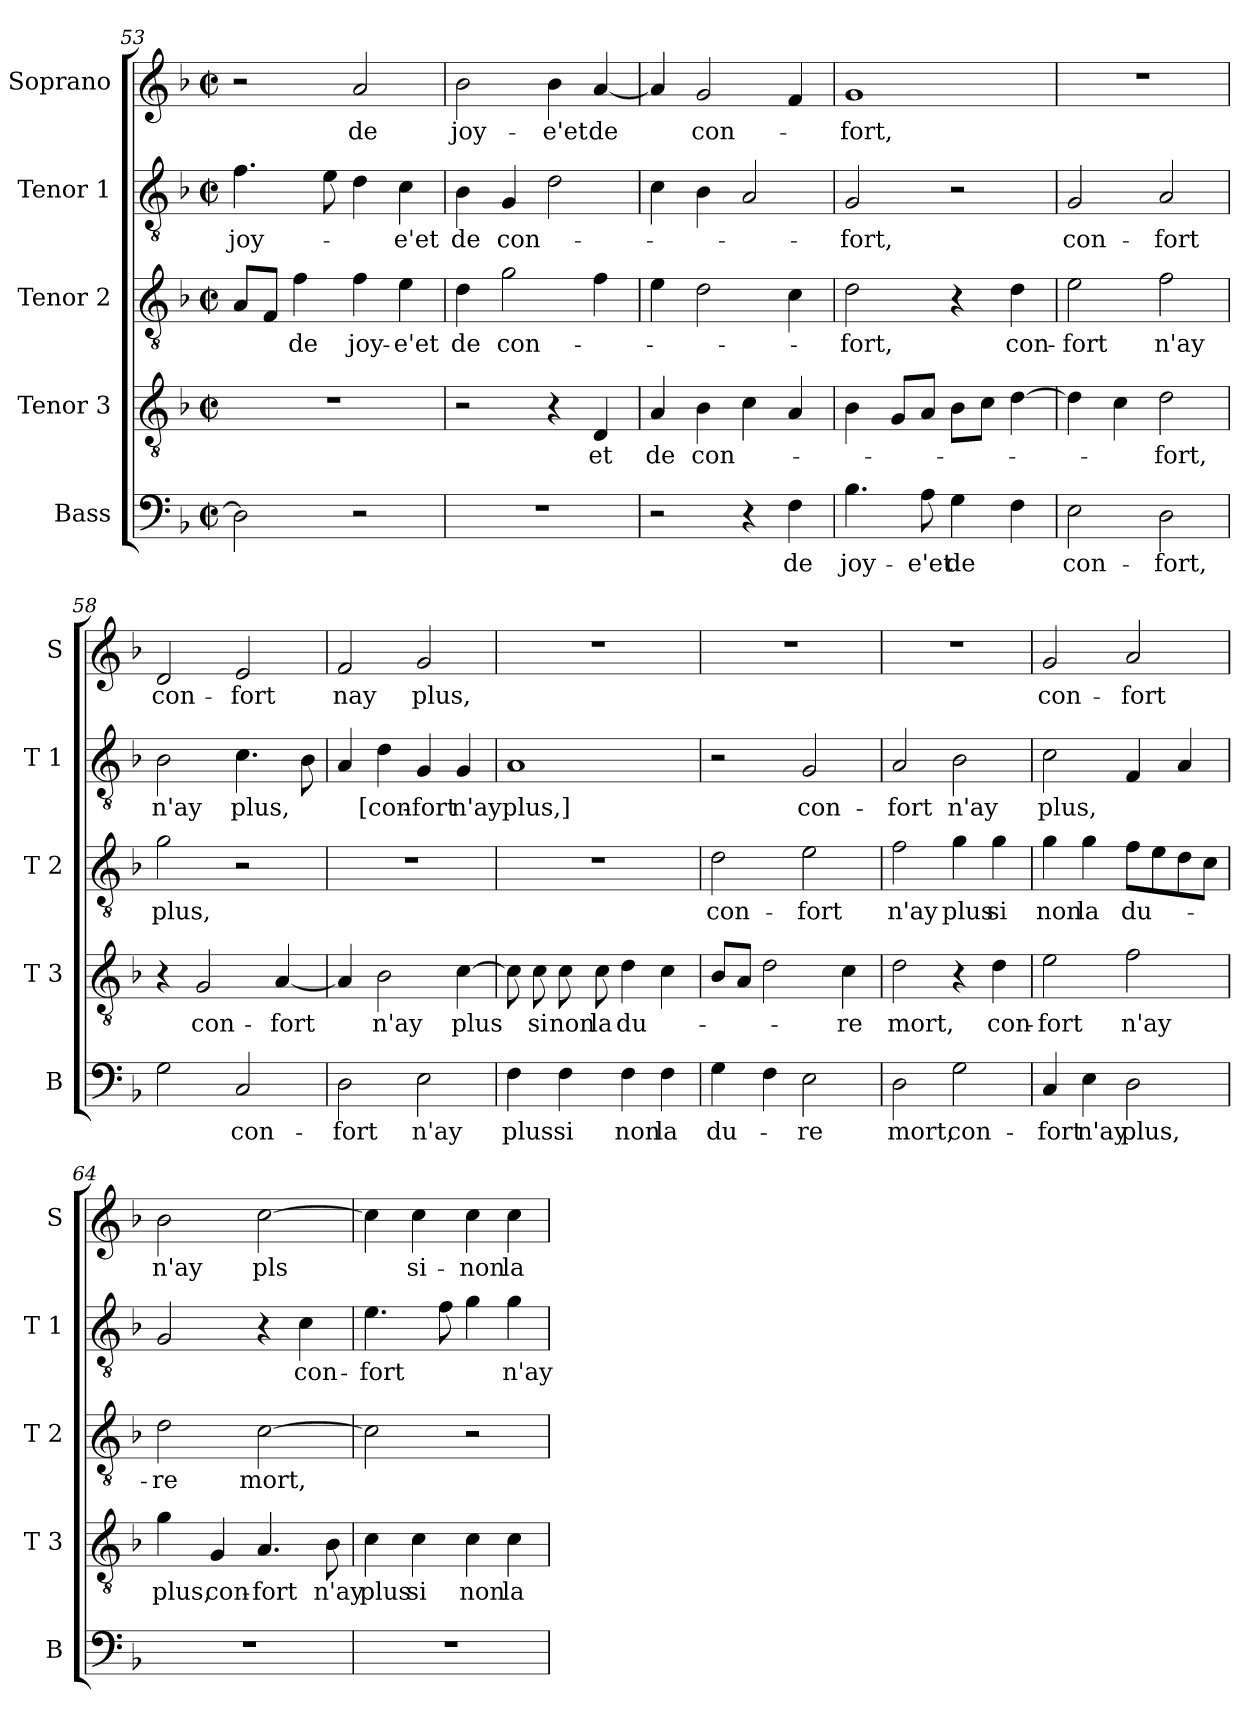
**kern	**text	**kern	**text	**kern	**text	**kern	**text	**kern	**text
*part5	*part5	*part4	*part4	*part3	*part3	*part2	*part2	*part1	*part1
*staff5	*staff5	*staff4	*staff4	*staff3	*staff3	*staff2	*staff2	*staff1	*staff1
*I"Bass	*	*I"Tenor 3	*	*I"Tenor 2	*	*I"Tenor 1	*	*I"Soprano	*
*I'B	*	*I'T 3	*	*I'T 2	*	*I'T 1	*	*I'S	*
*clefF4	*	*clefGv2	*	*clefGv2	*	*clefGv2	*	*clefG2	*
*k[b-]	*	*k[b-]	*	*k[b-]	*	*k[b-]	*	*k[b-]	*
*F:	*	*F:	*	*F:	*	*F:	*	*F:	*
*M2/2	*	*M2/2	*	*M2/2	*	*M2/2	*	*M2/2	*
*met(c|)	*	*met(c|)	*	*met(c|)	*	*met(c|)	*	*met(c|)	*
=53	=53	=53	=53	=53	=53	=53	=53	=53	=53
2D\]	.	1r	.	8A/L	.	4.f\	joy-	2r	.
.	.	.	.	8F/J	.	.	.	.	.
.	.	.	.	4f\	de	.	.	.	.
.	.	.	.	.	.	8e\	.	.	.
2r	.	.	.	4f\	joy-	4d\	.	2a/	de
.	.	.	.	4e\	-e'et	4c\	-e'et	.	.
=54	=54	=54	=54	=54	=54	=54	=54	=54	=54
1r	.	2r	.	4d\	de	4B-\	de	2b-\	joy-
.	.	.	.	2g\	con-	4G/	con-	.	.
.	.	4r	.	.	.	2d\	.	4b-\	-e'et
.	.	4D/	et	4f\	.	.	.	[4a/	de
!!LO:LB:g=z
=55	=55	=55	=55	=55	=55	=55	=55	=55	=55
2r	.	4A/	de	4e\	.	4c\	.	4a/]	.
.	.	4B-\	con-	2d\	.	4B-\	.	2g/	con-
4r	.	4c\	.	.	.	2A/	.	.	.
4F\	de	4A/	.	4c\	.	.	.	4f/	.
=56	=56	=56	=56	=56	=56	=56	=56	=56	=56
4.B-\	joy-	4B-\	.	2d\	-fort,	2G/	-fort,	1g	-fort,
.	.	8G/L	.	.	.	.	.	.	.
8A\	-e'et	8A/J	.	.	.	.	.	.	.
4G\	de	8B-\L	.	4r	.	2r	.	.	.
.	.	8c\J	.	.	.	.	.	.	.
4F\	.	[4d\	.	4d\	con-	.	.	.	.
=57	=57	=57	=57	=57	=57	=57	=57	=57	=57
2E\	con-	4d\]	.	2e\	-fort	2G/	con-	1r	.
.	.	4c\	.	.	.	.	.	.	.
2D\	-fort,	2d\	-fort,	2f\	n'ay	2A/	-fort	.	.
=58	=58	=58	=58	=58	=58	=58	=58	=58	=58
2G\	.	4r	.	2g\	plus,	2B-\	n'ay	2d/	con-
.	.	2G/	con-	.	.	.	.	.	.
2C/	con-	.	.	2r	.	4.c\	plus,	2e/	-fort
.	.	[4A/	-fort	.	.	.	.	.	.
.	.	.	.	.	.	8B-\	.	.	.
=59	=59	=59	=59	=59	=59	=59	=59	=59	=59
2D\	-fort	4A/]	.	1r	.	4A/	.	2f/	nay
.	.	2B-\	n'ay	.	.	4d\	[con-	.	.
2E\	n'ay	.	.	.	.	4G/	-fort	2g/	plus,
.	.	[4c\	plus	.	.	4G/	n'ay	.	.
=60	=60	=60	=60	=60	=60	=60	=60	=60	=60
4F\	plus	8c\]	.	1r	.	1A	plus,]	1r	.
.	.	8c\	si	.	.	.	.	.	.
4F\	si	8c\	non	.	.	.	.	.	.
.	.	8c\	la	.	.	.	.	.	.
4F\	non	4d\	du-	.	.	.	.	.	.
4F\	la	4c\	.	.	.	.	.	.	.
!!LO:LB:g=z
=61	=61	=61	=61	=61	=61	=61	=61	=61	=61
4G\	du-	8B-/L	.	2d\	con-	2r	.	1r	.
.	.	8A/J	.	.	.	.	.	.	.
4F\	.	2d\	.	.	.	.	.	.	.
2E\	-re	.	.	2e\	-fort	2G/	con-	.	.
.	.	4c\	-re	.	.	.	.	.	.
=62	=62	=62	=62	=62	=62	=62	=62	=62	=62
2D\	mort,	2d\	mort,	2f\	n'ay	2A/	-fort	1r	.
2G\	con-	4r	.	4g\	plus	2B-\	n'ay	.	.
.	.	4d\	con-	4g\	si	.	.	.	.
=63	=63	=63	=63	=63	=63	=63	=63	=63	=63
4C/	-fort	2e\	-fort	4g\	non	2c\	plus,	2g/	con-
4E\	n'ay	.	.	4g\	la	.	.	.	.
2D\	plus,	2f\	n'ay	8f\L	du-	4F/	.	2a/	-fort
.	.	.	.	8e\	.	.	.	.	.
.	.	.	.	8d\	.	4A/	.	.	.
.	.	.	.	8c\J	.	.	.	.	.
=64	=64	=64	=64	=64	=64	=64	=64	=64	=64
1r	.	4g\	plus,	2d\	-re	2G/	.	2b-\	n'ay
.	.	4G/	con-	.	.	.	.	.	.
.	.	4.A/	-fort	[2c\	mort,	4r	.	[2cc\	pls
.	.	.	.	.	.	4c\	con-	.	.
.	.	8B-\	n'ay	.	.	.	.	.	.
=65	=65	=65	=65	=65	=65	=65	=65	=65	=65
1r	.	4c\	plus	2c\]	.	4.e\	-fort	4cc\]	.
.	.	4c\	si	.	.	.	.	4cc\	si-
.	.	.	.	.	.	8f\	.	.	.
.	.	4c\	non	2r	.	4g\	.	4cc\	-non
.	.	4c\	la	.	.	4g\	n'ay	4cc\	la
=	=	=	=	=	=	=	=	=	=
*-	*-	*-	*-	*-	*-	*-	*-	*-	*-
